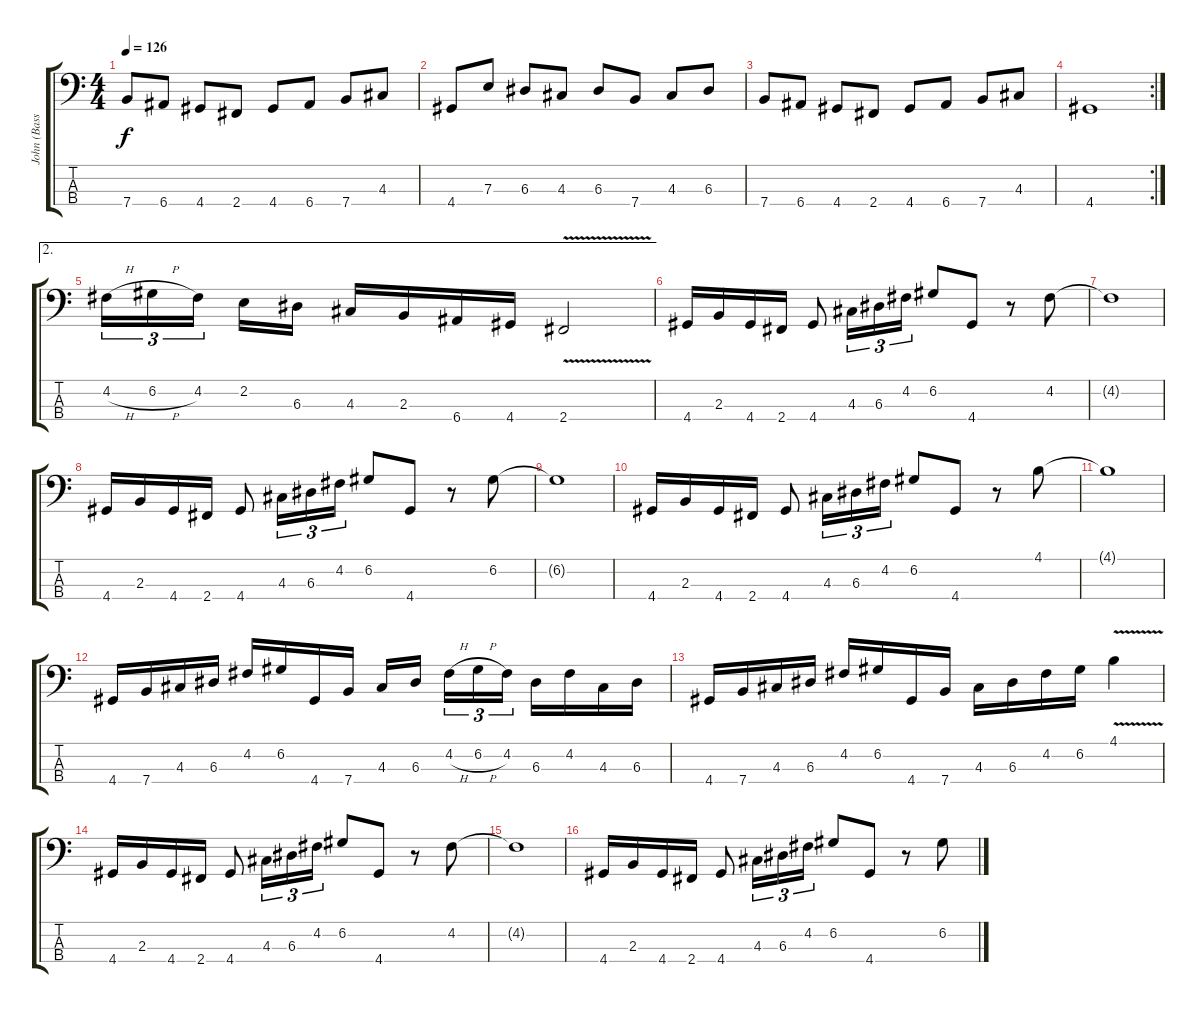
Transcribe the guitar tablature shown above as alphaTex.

\track ("John (Bass)" "John (Bass") {instrument electricbassfinger}
\staff {score tabs}
\tuning (G2 D2 A1 E1) {hide}
\ts (4 4)
\tempo 126
\clef f4
\ks c
7.4.8{dy f} 6.4.8 4.4.8 2.4.8 4.4.8 6.4.8 7.4.8 4.3.8 |
4.4.8 7.3.8 6.3.8 4.3.8 6.3.8 7.4.8 4.3.8 6.3.8 |
7.4.8 6.4.8 4.4.8 2.4.8 4.4.8 6.4.8 7.4.8 4.3.8 |
\rc 2
4.4.1 |
\ae 2
4.2{h}.16{tu (3 2)} 6.2{h}.16{tu (3 2)} 4.2.16{tu (3 2) beam splitsecondary} 2.2.16 6.3.16 4.3.16 2.3.16 6.4.16 4.4.16 2.4{v}.2 |
4.4.16 2.3.16 4.4.16 2.4.16 4.4.8 4.3.16{tu (3 2)} 6.3.16{tu (3 2)} 4.2.16{tu (3 2)} 6.2.8 4.4.8 r.8 4.2.8 |
4.2{t}.1 |
4.4.16 2.3.16 4.4.16 2.4.16 4.4.8 4.3.16{tu (3 2)} 6.3.16{tu (3 2)} 4.2.16{tu (3 2)} 6.2.8 4.4.8 r.8 6.2.8 |
6.2{t}.1 |
4.4.16 2.3.16 4.4.16 2.4.16 4.4.8 4.3.16{tu (3 2)} 6.3.16{tu (3 2)} 4.2.16{tu (3 2)} 6.2.8 4.4.8 r.8 4.1.8 |
4.1{t}.1 |
4.4.16 7.4.16 4.3.16 6.3.16 4.2.16 6.2.16 4.4.16 7.4.16 4.3.16 6.3.16{beam splitsecondary} 4.2{h}.16{tu (3 2)} 6.2{h}.16{tu (3 2)} 4.2.16{tu (3 2)} 6.3.16 4.2.16 4.3.16 6.3.16 |
4.4.16 7.4.16 4.3.16 6.3.16 4.2.16 6.2.16 4.4.16 7.4.16 4.3.16 6.3.16 4.2.16 6.2.16 4.1{v}.4 |
4.4.16 2.3.16 4.4.16 2.4.16 4.4.8 4.3.16{tu (3 2)} 6.3.16{tu (3 2)} 4.2.16{tu (3 2)} 6.2.8 4.4.8 r.8 4.2.8 |
4.2{t}.1 |
4.4.16 2.3.16 4.4.16 2.4.16 4.4.8 4.3.16{tu (3 2)} 6.3.16{tu (3 2)} 4.2.16{tu (3 2)} 6.2.8 4.4.8 r.8 6.2.8
